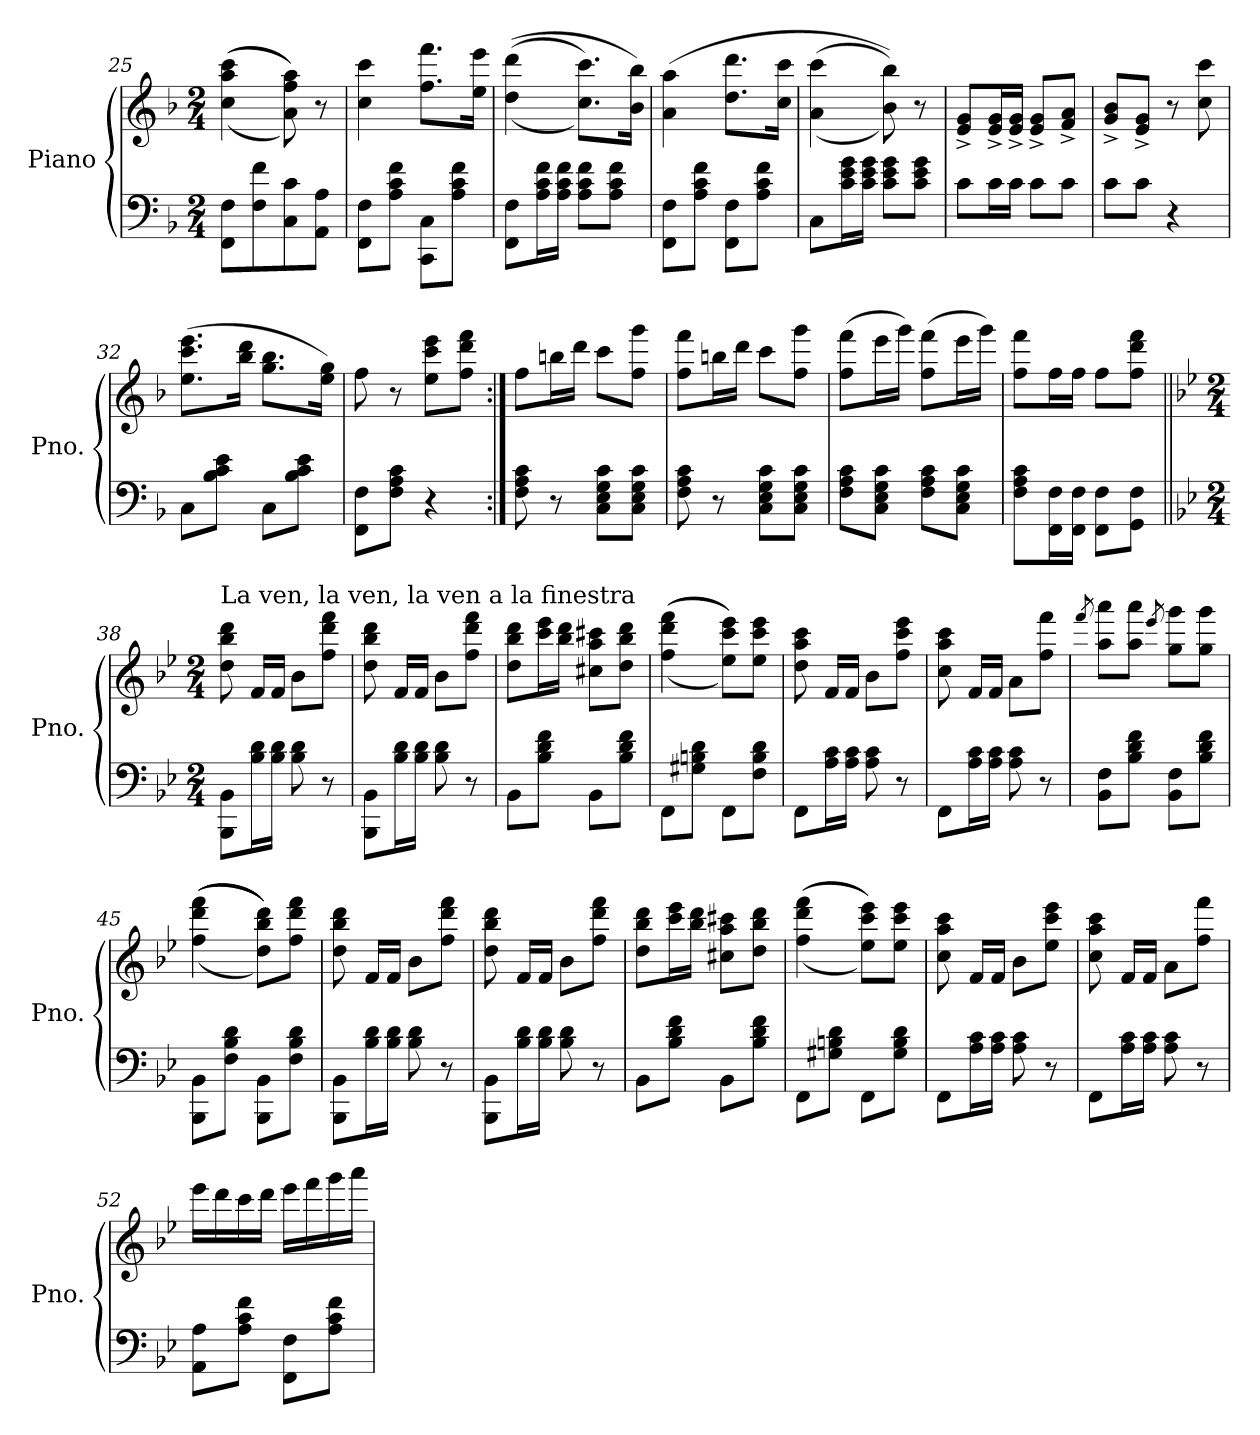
**kern	**kern
*part1	*part1
*staff2	*staff1
*I"Piano	*
*I'Pno.	*
*clefF4	*clefG2
*k[b-]	*k[b-]
*M2/4	*M2/4
=25	=25
8FF\ 8F\L	(>(>(<4cc\ 4aa\ 4ccc\
8F\ 8f\	.
8C\ 8c\	8a\ 8ff\ 8aa\)))
8AA\ 8A\J	8r
=26	=26
8FF\ 8F\L	4cc\ 4ccc\
8A\ 8c\ 8f\J	.
8CC\ 8C\L	8.ff\ 8.fff\L
8A\ 8c\ 8f\J	.
.	16ee\ 16eee\Jk
=27	=27
8FF\ 8F\L	(>(<(>4dd\ 4ddd\
16A\ 16c\ 16f\L	.
16A\ 16c\ 16f\JJ	.
8A\ 8c\ 8f\L	8.cc\ 8.ccc\L))
8A\ 8c\ 8f\J	.
.	16b-\ 16bb-\Jk)
=28	=28
8FF\ 8F\L	(>4a\ 4aa\
8A\ 8c\ 8f\J	.
8FF\ 8F\L	8.dd\ 8.ddd\L
8A\ 8c\ 8f\J	.
.	16cc\ 16ccc\Jk
!!LO:LB:g=z
=29	=29
8C\L	(>(<4a\ 4ccc\
16c\ 16e\ 16g\L	.
16c\ 16e\ 16g\JJ	.
8c\ 8e\ 8g\L	8b-\ 8bb-\)))
8c\ 8e\ 8g\J	8r
=30	=30
8c\L	8e/^ 8g/^L
16c\L	16e/^ 16g/^L
16c\JJ	16e/^ 16g/^JJ
8c\L	8e/^ 8g/^L
8c\J	8f/^ 8a/^J
=31	=31
8c\L	8g/^ 8b-/^L
8c\J	8e/^ 8g/^J
4r	8r
.	8cc\ 8ccc\
=32	=32
8C\L	(>8.ee\ 8.ccc\ 8.eee\L
8B-\ 8c\ 8e\J	.
.	16bb-\ 16ddd\Jk
8C\L	8.gg\ 8.bb-\L
8B-\ 8c\ 8e\J	.
.	16ee\ 16gg\Jk)
=33	=33
8FF\ 8F\L	8ff\
8F\ 8A\ 8c\J	8r
4r	8ee\ 8ccc\ 8eee\L
.	8ff\ 8ddd\ 8fff\J
!!LO:LB:g=z
=34:|!	=34:|!
8F\ 8A\ 8c\	8ff\L
8r	16bbn\L
.	16ddd\JJ
8C\ 8E\ 8G\ 8c\L	8ccc\L
8C\ 8E\ 8G\ 8c\J	8ff\ 8ggg\J
=35	=35
8F\ 8A\ 8c\	8ff\ 8fff\L
8r	16bbn\L
.	16ddd\JJ
8C\ 8E\ 8G\ 8c\L	8ccc\L
8C\ 8E\ 8G\ 8c\J	8ff\ 8ggg\J
=36	=36
8F\ 8A\ 8c\L	(>8ff\ 8fff\L
8C\ 8E\ 8G\ 8c\J	16eee\L
.	16ggg\JJ)
8F\ 8A\ 8c\L	(>8ff\ 8fff\L
8C\ 8E\ 8G\ 8c\J	16eee\L
.	16ggg\JJ)
=37	=37
8F\ 8A\ 8c\L	8ff\ 8fff\L
16FF\ 16F\L	16ff\L
16FF\ 16F\JJ	16ff\JJ
8FF\ 8F\L	8ff\L
8GG\ 8F\J	8ff\ 8ddd\ 8fff\J
!!LO:LB:g=z
=38||	=38||
*k[b-e-]	*k[b-e-]
*M2/4	*M2/4
!	!LO:TX:a:t=La ven, la ven, la ven a la finestra
8BBB-\ 8BB-\L	8dd\ 8bb-\ 8ddd\
16B-\ 16d\L	16f/LL
16B-\ 16d\JJ	16f/JJ
8B-\ 8d\	8b-\L
8r	8ff\ 8ddd\ 8fff\J
=39	=39
8BBB-\ 8BB-\L	8dd\ 8bb-\ 8ddd\
16B-\ 16d\L	16f/LL
16B-\ 16d\JJ	16f/JJ
8B-\ 8d\	8b-\L
8r	8ff\ 8ddd\ 8fff\J
=40	=40
8BB-\L	8dd\ 8bb-\ 8ddd\L
8B-\ 8d\ 8f\J	16ccc\ 16eee-\L
.	16bb-\ 16ddd\JJ
8BB-\L	8cc#X\ 8aa\ 8ccc#X\L
8B-\ 8d\ 8f\J	8dd\ 8bb-\ 8ddd\J
=41	=41
8FF\L	(>(>(<4ff\ 4ddd\ 4fff\
8G#X\ 8Bn\ 8d\J	.
8FF\L	8ee-\ 8ccc\ 8eee-\L)))
8F\ 8B\ 8d\J	8ee-\ 8ccc\ 8eee-\J
!!LO:PB:g=z
=42	=42
8FF\L	8dd\ 8aa\ 8ccc\
16A\ 16c\L	16f/LL
16A\ 16c\JJ	16f/JJ
8A\ 8c\	8b-\L
8r	8ff\ 8ccc\ 8eee-\J
=43	=43
8FF\L	8cc\ 8aa\ 8ccc\
16A\ 16c\L	16f/LL
16A\ 16c\JJ	16f/JJ
8A\ 8c\	8a\L
8r	8ff\ 8fff\J
=44	=44
.	8qfff/
8BB-\ 8F\L	8aa\ 8aaa\L
8B-\ 8d\ 8f\J	8aa\ 8aaa\J
.	8qeee-/
8BB-\ 8F\L	8gg\ 8ggg\L
8B-\ 8d\ 8f\J	8gg\ 8ggg\J
=45	=45
8BBB-\ 8BB-\L	(>(<(>(>4ff\ 4ddd\ 4fff\
8F\ 8B-\ 8d\J	.
8BBB-\ 8BB-\L	8dd\ 8bb-\ 8ddd\L))))
8F\ 8B-\ 8d\J	8ff\ 8ddd\ 8fff\J
!!LO:LB:g=z
=46	=46
8BBB-\ 8BB-\L	8dd\ 8bb-\ 8ddd\
16B-\ 16d\L	16f/LL
16B-\ 16d\JJ	16f/JJ
8B-\ 8d\	8b-\L
8r	8ff\ 8ddd\ 8fff\J
=47	=47
8BBB-\ 8BB-\L	8dd\ 8bb-\ 8ddd\
16B-\ 16d\L	16f/LL
16B-\ 16d\JJ	16f/JJ
8B-\ 8d\	8b-\L
8r	8ff\ 8ddd\ 8fff\J
=48	=48
8BB-\L	8dd\ 8bb-\ 8ddd\L
8B-\ 8d\ 8f\J	16ccc\ 16eee-\L
.	16bb-\ 16ddd\JJ
8BB-\L	8cc#X\ 8aa\ 8ccc#X\L
8B-\ 8d\ 8f\J	8dd\ 8bb-\ 8ddd\J
=49	=49
8FF\L	(>(<(>4ff\ 4ddd\ 4fff\
8G#X\ 8Bn\ 8d\J	.
8FF\L	8ee-\ 8ccc\ 8eee-\L)))
8G#\ 8B\ 8d\J	8ee-\ 8ccc\ 8eee-\J
!!LO:LB:g=z
=50	=50
8FF\L	8cc\ 8aa\ 8ccc\
16A\ 16c\L	16f/LL
16A\ 16c\JJ	16f/JJ
8A\ 8c\	8b-\L
8r	8ee-\ 8ccc\ 8eee-\J
=51	=51
8FF\L	8cc\ 8aa\ 8ccc\
16A\ 16c\L	16f/LL
16A\ 16c\JJ	16f/JJ
8A\ 8c\	8a\L
8r	8ff\ 8fff\J
=52	=52
8AA\ 8A\L	16eee-\LL
.	16ddd\
8A\ 8c\ 8f\J	16ccc\
.	16ddd\JJ
8FF\ 8F\L	16eee-\LL
.	16fff\
8A\ 8c\ 8f\J	16ggg\
.	16aaa\JJ
=	=
*-	*-
